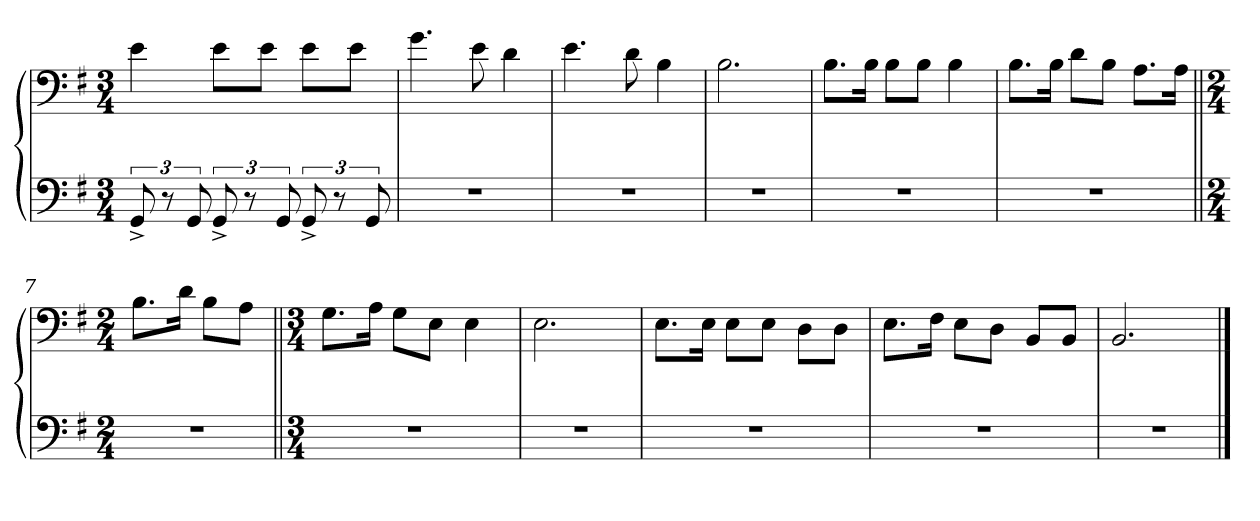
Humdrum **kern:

**kern	**kern
*part1	*part1
*staff2	*staff1
*clefF4	*clefF4
*k[f#]	*k[f#]
*M3/4	*M3/4
=1	=1
12GG^/	4e\
12r	.
12GG/	.
12GG^/	8e\L
12r	.
.	8e\J
12GG/	.
12GG^/	8e\L
12r	.
.	8e\J
12GG/	.
=2	=2
2.r	4.g\
.	8e\
.	4d\
=3	=3
2.r	4.e\
.	8d\
.	4B\
=4	=4
2.r	2.B\
=5	=5
2.r	8.B\L
.	16B\Jk
.	8B\L
.	8B\J
.	4B\
=6	=6
2.r	8.B\L
.	16B\Jk
.	8d\L
.	8B\J
.	8.A\L
.	16A\Jk
=7||	=7||
*M2/4	*M2/4
2r	8.B\L
.	16d\Jk
.	8B\L
.	8A\J
=8||	=8||
*M3/4	*M3/4
2.r	8.G\L
.	16A\Jk
.	8G\L
.	8E\J
.	4E\
=9	=9
2.r	2.E\
=10	=10
2.r	8.E\L
.	16E\Jk
.	8E\L
.	8E\J
.	8D\L
.	8D\J
=11	=11
2.r	8.E\L
.	16F#\Jk
.	8E\L
.	8D\J
.	8BB/L
.	8BB/J
=12	=12
2.r	2.BB/
==	==
*-	*-
